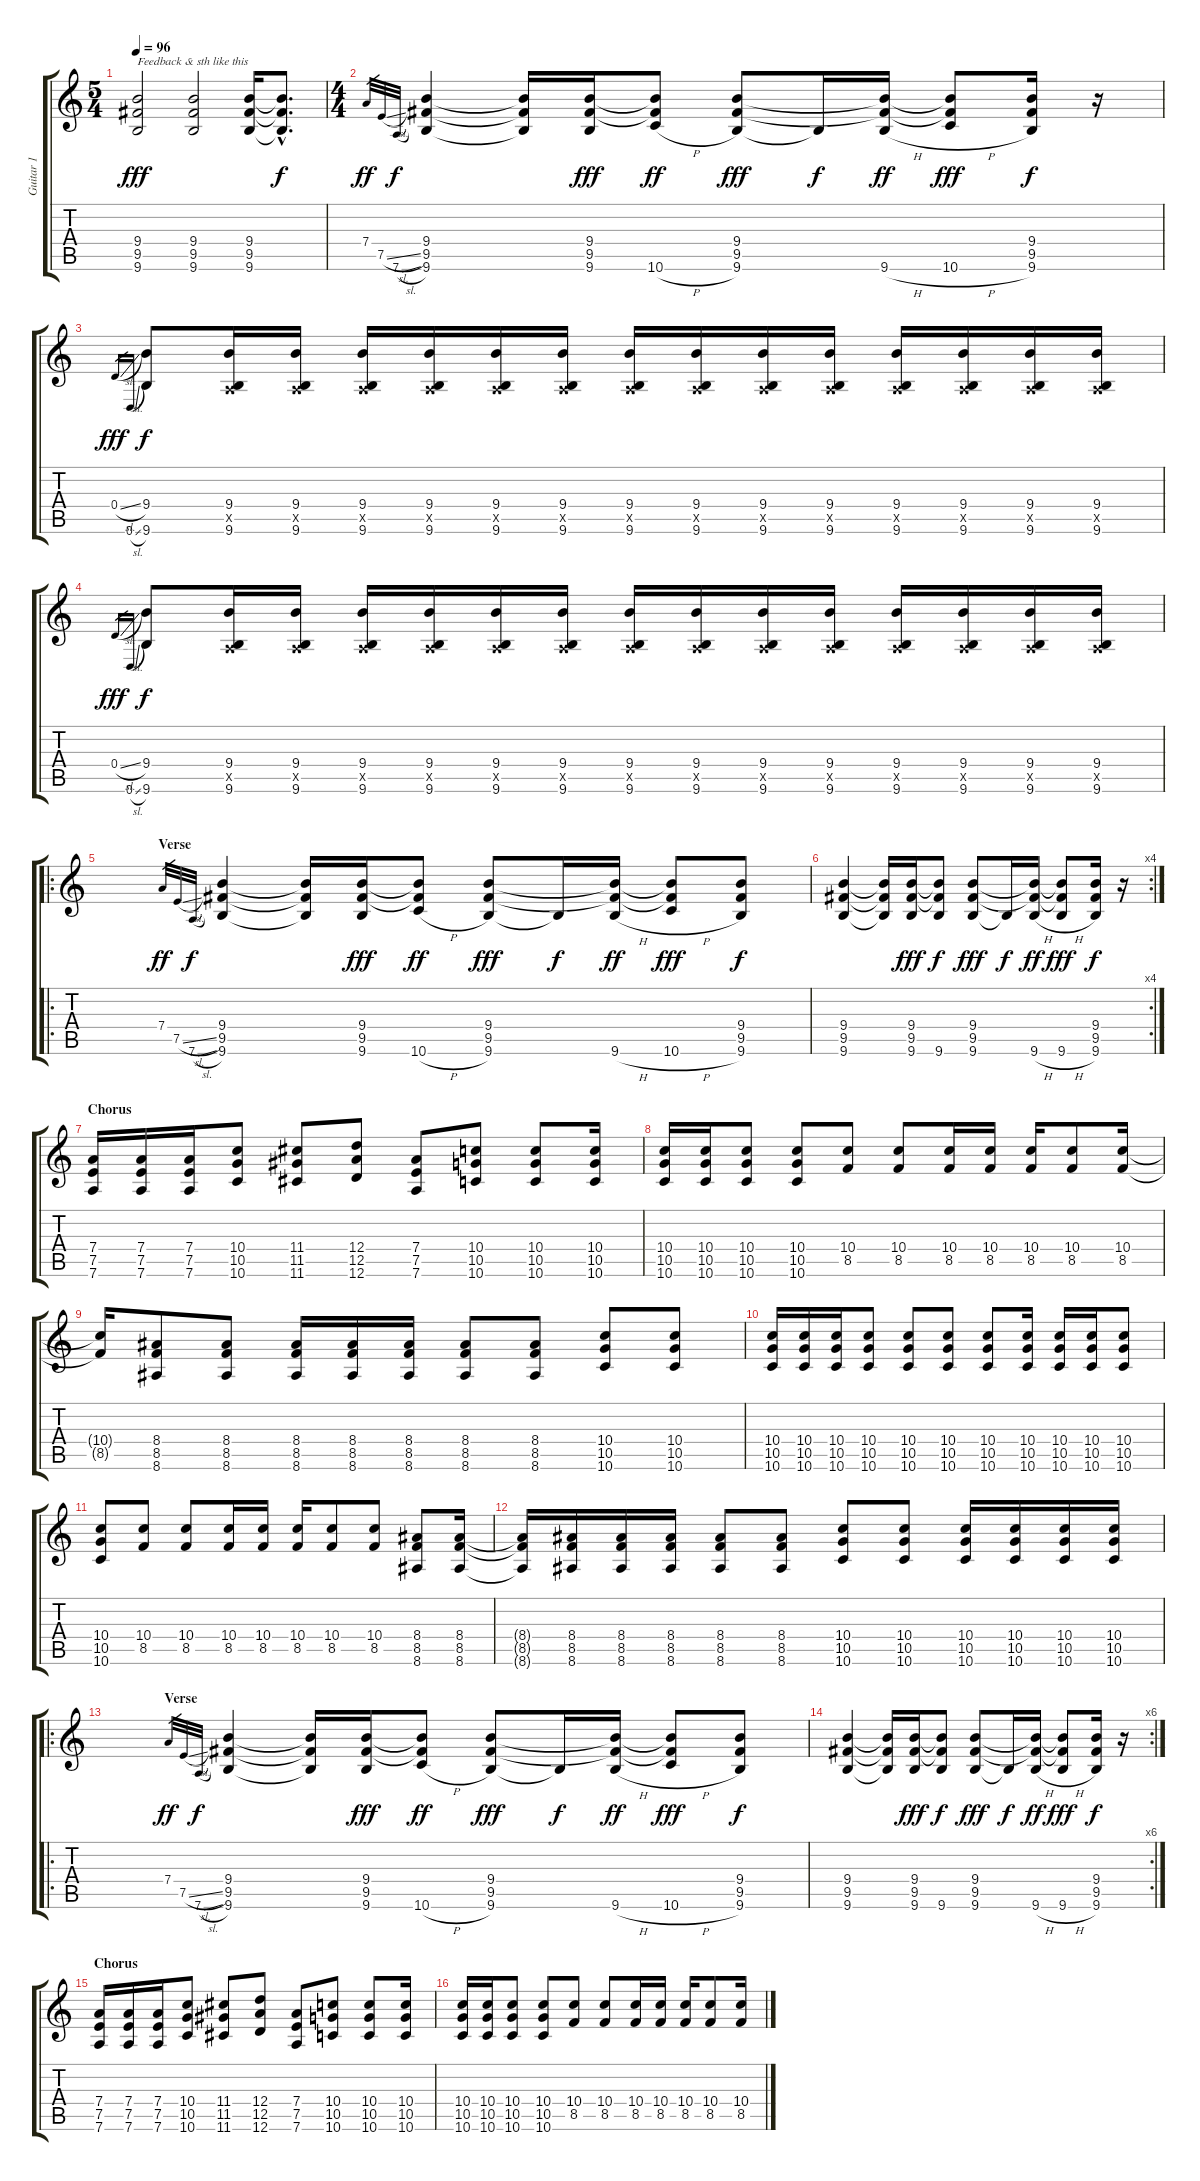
\track ("Guitar 1" "Guitar 1") {instrument overdrivenguitar}
\staff {score tabs}
\tuning (E4 B3 G3 D3 A2 D2) {hide}
\ts (5 4)
\tempo 96
\clef g2
\ks c
(9.4 9.5 9.6).2{txt "Feedback & sth like this" dy fff instrument overdrivenguitar} (9.4 9.5 9.6).2 (9.4 9.5 9.6).16 (9.4{hac t} 9.5{hac t} 9.6{hac t}).8{d dy f} |
\ts (4 4)
7.4.32{gr dy ff} 7.5{sl}.32{gr} 7.6{sl}.32{gr dy f} (9.4 9.5 9.6).4 (9.4{t} 9.5{t} 9.6{t}).16 (9.4 9.5 9.6).16{dy fff} (9.4{t} 9.5{t} 10.6{h}).8{dy ff} (9.4 9.5 9.6).8{dy fff} 9.6{t}.16{dy f} (9.4{t} 9.5{t} 9.6{h}).16{dy ff} (9.4{t} 9.5{t} 10.6{h}).8{dy fff} (9.4 9.5 9.6).16{dy f} r.16 |
0.4{sl}.16{gr dy fff} 0.6{sl}.16{gr} (9.4 9.6).8{dy f} (9.4 0.5{x} 9.6).16 (9.4 0.5{x} 9.6).16 (9.4 0.5{x} 9.6).16 (9.4 0.5{x} 9.6).16 (9.4 0.5{x} 9.6).16 (9.4 0.5{x} 9.6).16 (9.4 0.5{x} 9.6).16 (9.4 0.5{x} 9.6).16 (9.4 0.5{x} 9.6).16 (9.4 0.5{x} 9.6).16 (9.4 0.5{x} 9.6).16 (9.4 0.5{x} 9.6).16 (9.4 0.5{x} 9.6).16 (9.4 0.5{x} 9.6).16 |
0.4{sl}.16{gr dy fff} 0.6{sl}.16{gr} (9.4 9.6).8{dy f} (9.4 0.5{x} 9.6).16 (9.4 0.5{x} 9.6).16 (9.4 0.5{x} 9.6).16 (9.4 0.5{x} 9.6).16 (9.4 0.5{x} 9.6).16 (9.4 0.5{x} 9.6).16 (9.4 0.5{x} 9.6).16 (9.4 0.5{x} 9.6).16 (9.4 0.5{x} 9.6).16 (9.4 0.5{x} 9.6).16 (9.4 0.5{x} 9.6).16 (9.4 0.5{x} 9.6).16 (9.4 0.5{x} 9.6).16 (9.4 0.5{x} 9.6).16 |
\ro
\section ("" "Verse")
7.4.32{gr dy ff} 7.5{sl}.32{gr} 7.6{sl}.32{gr dy f} (9.4 9.5 9.6).4 (9.4{t} 9.5{t} 9.6{t}).16 (9.4 9.5 9.6).16{dy fff} (9.4{t} 9.5{t} 10.6{h}).8{dy ff} (9.4 9.5 9.6).8{dy fff} 9.6{t}.16{dy f} (9.4{t} 9.5{t} 9.6{h}).16{dy ff} (9.4{t} 9.5{t} 10.6{h}).8{dy fff} (9.4 9.5 9.6).8{dy f} |
\rc 4
(9.4 9.5 9.6).4 (9.4{t} 9.5{t} 9.6{t}).16 (9.4 9.5 9.6).16{dy fff} (9.4{t} 9.5{t} 9.6).8{dy f} (9.4 9.5 9.6).8{dy fff} 9.6{t}.16{dy f} (9.4{t} 9.5{t} 9.6{h}).16{dy ff} (9.4{t} 9.5{t} 9.6{h}).8{dy fff} (9.4 9.5 9.6).16{dy f} r.16 |
\section ("" "Chorus")
(7.4 7.5 7.6).16 (7.4 7.5 7.6).16 (7.4 7.5 7.6).16 (10.4 10.5 10.6).8 (11.4 11.5 11.6).8 (12.4 12.5 12.6).8 (7.4 7.5 7.6).8 (10.4 10.5 10.6).8 (10.4 10.5 10.6).8 (10.4 10.5 10.6).16 |
(10.4 10.5 10.6).16 (10.4 10.5 10.6).16 (10.4 10.5 10.6).8 (10.4 10.5 10.6).8 (10.4 8.5).8 (10.4 8.5).8 (10.4 8.5).16 (10.4 8.5).16 (10.4 8.5).16 (10.4 8.5).8 (10.4 8.5).16 |
(10.4{t} 8.5{t}).16 (8.4 8.5 8.6).8 (8.4 8.5 8.6).8 (8.4 8.5 8.6).16 (8.4 8.5 8.6).16 (8.4 8.5 8.6).16 (8.4 8.5 8.6).8 (8.4 8.5 8.6).8 (10.4 10.5 10.6).8 (10.4 10.5 10.6).8 |
(10.4 10.5 10.6).16 (10.4 10.5 10.6).16 (10.4 10.5 10.6).16 (10.4 10.5 10.6).8 (10.4 10.5 10.6).8 (10.4 10.5 10.6).8 (10.4 10.5 10.6).8 (10.4 10.5 10.6).16 (10.4 10.5 10.6).16 (10.4 10.5 10.6).16 (10.4 10.5 10.6).8 |
(10.4 10.5 10.6).8 (10.4 8.5).8 (10.4 8.5).8 (10.4 8.5).16 (10.4 8.5).16 (10.4 8.5).16 (10.4 8.5).8 (10.4 8.5).8 (8.4 8.5 8.6).8 (8.4 8.5 8.6).16 |
(8.4{t} 8.5{t} 8.6{t}).16 (8.4 8.5 8.6).16 (8.4 8.5 8.6).16 (8.4 8.5 8.6).16 (8.4 8.5 8.6).8 (8.4 8.5 8.6).8 (10.4 10.5 10.6).8 (10.4 10.5 10.6).8 (10.4 10.5 10.6).16 (10.4 10.5 10.6).16 (10.4 10.5 10.6).16 (10.4 10.5 10.6).16 |
\ro
\section ("" "Verse")
7.4.32{gr dy ff} 7.5{sl}.32{gr} 7.6{sl}.32{gr dy f} (9.4 9.5 9.6).4 (9.4{t} 9.5{t} 9.6{t}).16 (9.4 9.5 9.6).16{dy fff} (9.4{t} 9.5{t} 10.6{h}).8{dy ff} (9.4 9.5 9.6).8{dy fff} 9.6{t}.16{dy f} (9.4{t} 9.5{t} 9.6{h}).16{dy ff} (9.4{t} 9.5{t} 10.6{h}).8{dy fff} (9.4 9.5 9.6).8{dy f} |
\rc 6
(9.4 9.5 9.6).4 (9.4{t} 9.5{t} 9.6{t}).16 (9.4 9.5 9.6).16{dy fff} (9.4{t} 9.5{t} 9.6).8{dy f} (9.4 9.5 9.6).8{dy fff} 9.6{t}.16{dy f} (9.4{t} 9.5{t} 9.6{h}).16{dy ff} (9.4{t} 9.5{t} 9.6{h}).8{dy fff} (9.4 9.5 9.6).16{dy f} r.16 |
\section ("" "Chorus")
(7.4 7.5 7.6).16 (7.4 7.5 7.6).16 (7.4 7.5 7.6).16 (10.4 10.5 10.6).8 (11.4 11.5 11.6).8 (12.4 12.5 12.6).8 (7.4 7.5 7.6).8 (10.4 10.5 10.6).8 (10.4 10.5 10.6).8 (10.4 10.5 10.6).16 |
(10.4 10.5 10.6).16 (10.4 10.5 10.6).16 (10.4 10.5 10.6).8 (10.4 10.5 10.6).8 (10.4 8.5).8 (10.4 8.5).8 (10.4 8.5).16 (10.4 8.5).16 (10.4 8.5).16 (10.4 8.5).8 (10.4 8.5).16
